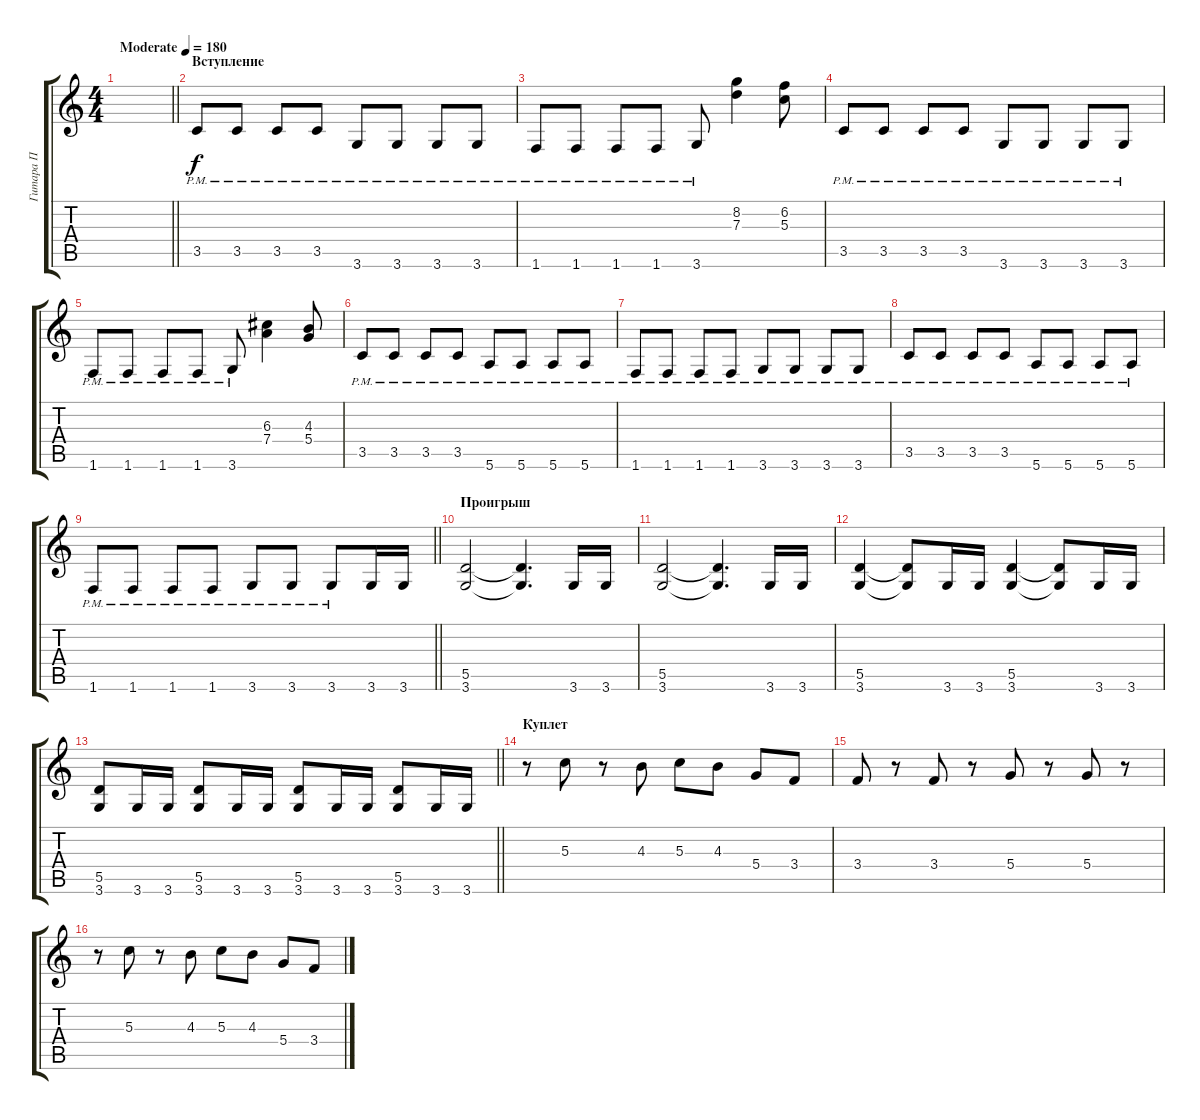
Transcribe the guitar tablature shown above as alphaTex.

\track ("Гитара П" "Гитара П") {instrument overdrivenguitar}
\staff {score tabs}
\tuning (E4 B3 G3 D3 A2 E2) {hide}
\ts (4 4)
\tempo (180 "Moderate")
\clef g2
\barLineRight lightlight
\ks c
|
\section ("" "Вступление")
3.5{pm}.8{instrument electricguitarclean} 3.5{pm}.8 3.5{pm}.8 3.5{pm}.8 3.6{pm}.8 3.6{pm}.8 3.6{pm}.8 3.6{pm}.8 |
1.6{pm}.8 1.6{pm}.8 1.6{pm}.8 1.6{pm}.8 3.6{pm}.8 (8.2 7.3).4 (6.2 5.3).8 |
3.5{pm}.8 3.5{pm}.8 3.5{pm}.8 3.5{pm}.8 3.6{pm}.8 3.6{pm}.8 3.6{pm}.8 3.6{pm}.8 |
1.6{pm}.8 1.6{pm}.8 1.6{pm}.8 1.6{pm}.8 3.6{pm}.8 (6.3 7.4).4 (4.3 5.4).8 |
3.5{pm}.8 3.5{pm}.8 3.5{pm}.8 3.5{pm}.8 5.6{pm}.8 5.6{pm}.8 5.6{pm}.8 5.6{pm}.8 |
1.6{pm}.8 1.6{pm}.8 1.6{pm}.8 1.6{pm}.8 3.6{pm}.8 3.6{pm}.8 3.6{pm}.8 3.6{pm}.8 |
3.5{pm}.8 3.5{pm}.8 3.5{pm}.8 3.5{pm}.8 5.6{pm}.8 5.6{pm}.8 5.6{pm}.8 5.6{pm}.8 |
\barLineRight lightlight
1.6{pm}.8 1.6{pm}.8 1.6{pm}.8 1.6{pm}.8 3.6{pm}.8 3.6{pm}.8 3.6{pm}.8 3.6.16{instrument overdrivenguitar} 3.6.16 |
\section ("" "Проигрыш")
(5.5 3.6).2 (5.5{t} 3.6{t}).4{d} 3.6.16 3.6.16 |
(5.5 3.6).2 (5.5{t} 3.6{t}).4{d} 3.6.16 3.6.16 |
(5.5 3.6).4 (5.5{t} 3.6{t}).8 3.6.16 3.6.16 (5.5 3.6).4 (5.5{t} 3.6{t}).8 3.6.16 3.6.16 |
\barLineRight lightlight
(5.5 3.6).8 3.6.16 3.6.16 (5.5 3.6).8 3.6.16 3.6.16 (5.5 3.6).8 3.6.16 3.6.16 (5.5 3.6).8 3.6.16 3.6.16 |
\section ("" "Куплет")
r.8 5.3.8 r.8 4.3.8 5.3.8 4.3.8 5.4.8 3.4.8 |
3.4.8 r.8 3.4.8 r.8 5.4.8 r.8 5.4.8 r.8 |
r.8 5.3.8 r.8 4.3.8 5.3.8 4.3.8 5.4.8 3.4.8
